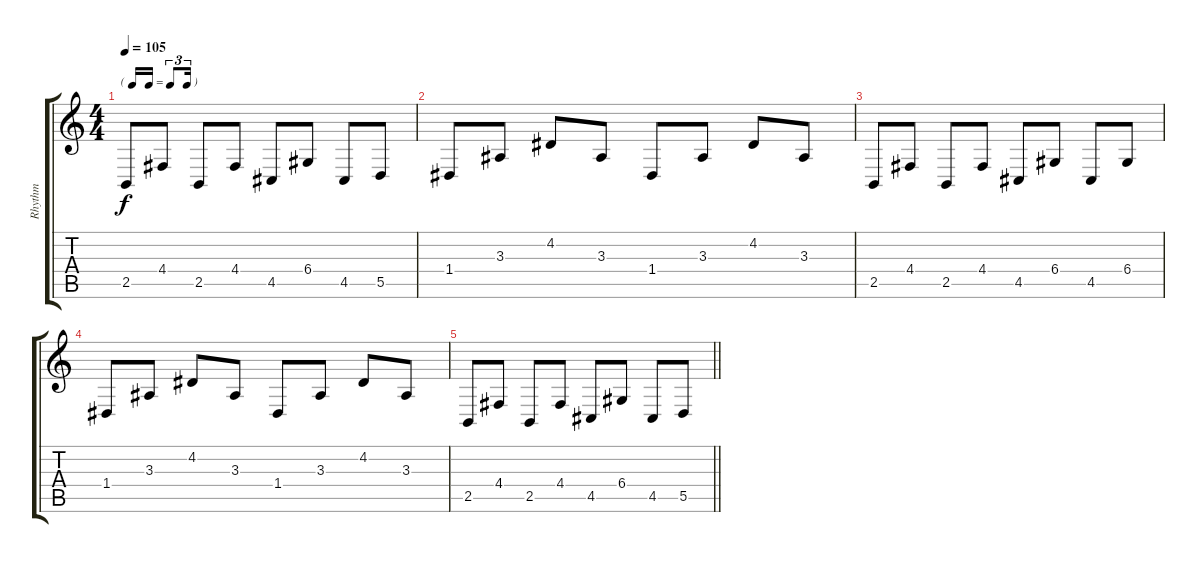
\track ("Rhythm" "Rhythm") {instrument lead2sawtooth}
\staff {score tabs}
\tuning (E4 B3 G3 D3 A2 E2) {hide}
\ts (4 4)
\tf triplet16th
\tempo 105
\clef g2
\ks c
2.5.8{dy f} 4.4.8 2.5.8 4.4.8 4.5.8 6.4.8 4.5.8 5.5.8 |
1.4.8 3.3.8 4.2.8 3.3.8 1.4.8 3.3.8 4.2.8 3.3.8 |
2.5.8 4.4.8 2.5.8 4.4.8 4.5.8 6.4.8 4.5.8 6.4.8 |
1.4.8 3.3.8 4.2.8 3.3.8 1.4.8 3.3.8 4.2.8 3.3.8 |
\barLineRight lightlight
2.5.8 4.4.8 2.5.8 4.4.8 4.5.8 6.4.8 4.5.8 5.5.8
